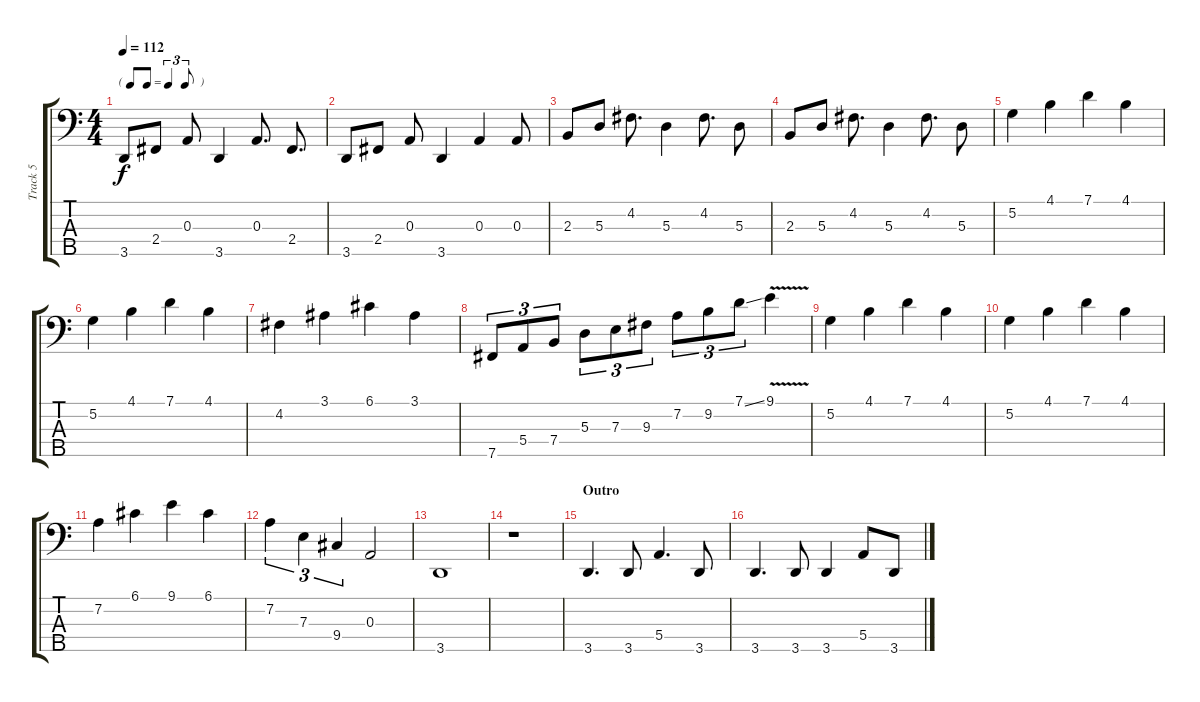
\track ("Track 5" "Track 5") {instrument electricbassfinger}
\staff {score tabs}
\tuning (G2 D2 A1 E1 B0) {hide}
\ts (4 4)
\tf triplet8th
\tempo 112
\clef f4
\ks c
3.5.8{dy f} 2.4.8 0.3.8 3.5.4 0.3.8{d} 2.4.8{d} |
3.5.8 2.4.8 0.3.8 3.5.4 0.3.4 0.3.8 |
2.3.8 5.3.8 4.2.8{d} 5.3.4 4.2.8{d} 5.3.8 |
2.3.8 5.3.8 4.2.8{d} 5.3.4 4.2.8{d} 5.3.8 |
5.2.4 4.1.4 7.1.4 4.1.4 |
5.2.4 4.1.4 7.1.4 4.1.4 |
4.2.4 3.1.4 6.1.4 3.1.4 |
7.5.8{tu (3 2)} 5.4.8{tu (3 2)} 7.4.8{tu (3 2)} 5.3.8{tu (3 2)} 7.3.8{tu (3 2)} 9.3.8{tu (3 2)} 7.2.8{tu (3 2)} 9.2.8{tu (3 2)} 7.1{ss}.8{tu (3 2)} 9.1{v}.4 |
5.2.4 4.1.4 7.1.4 4.1.4 |
5.2.4 4.1.4 7.1.4 4.1.4 |
7.2.4 6.1.4 9.1.4 6.1.4 |
7.2.4{tu (3 2)} 7.3.4{tu (3 2)} 9.4.4{tu (3 2)} 0.3.2 |
3.5.1 |
r.1 |
\section ("" "Outro")
3.5.4{d} 3.5.8 5.4.4{d} 3.5.8 |
3.5.4{d} 3.5.8 3.5.4 5.4.8 3.5.8
